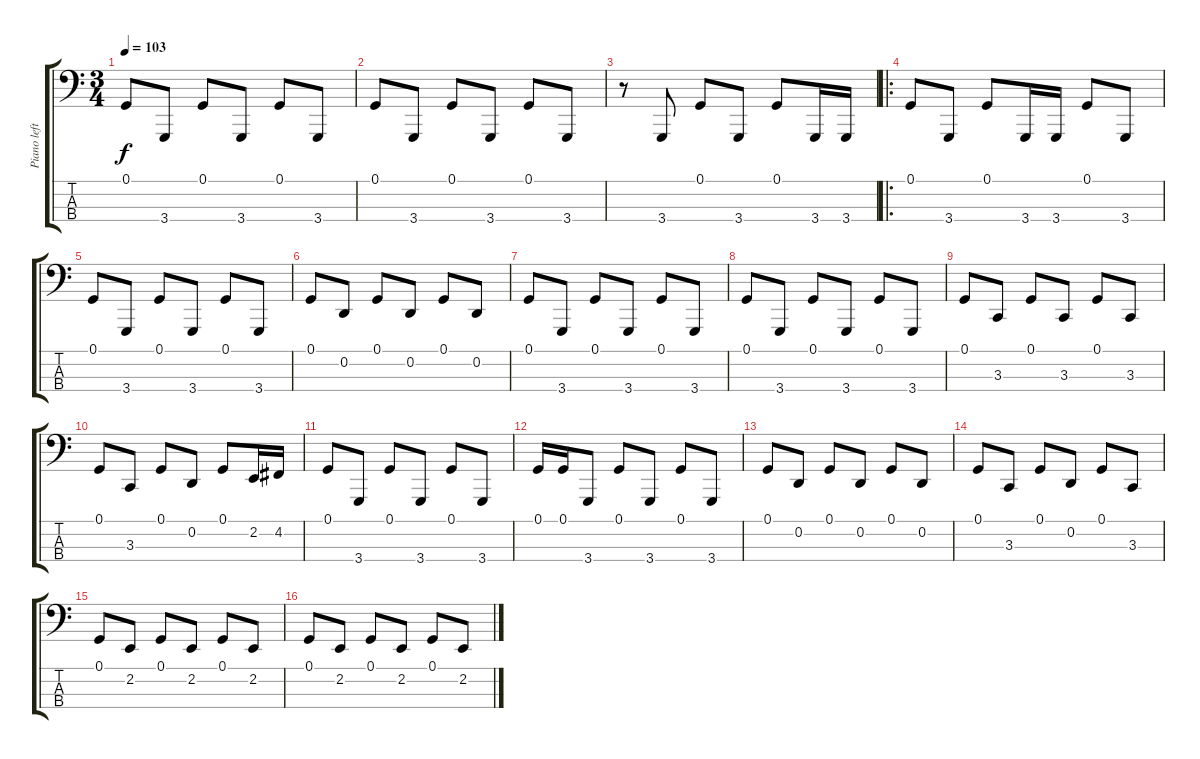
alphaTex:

\track ("Piano left" "Piano left") {instrument acousticgrandpiano}
\staff {score tabs}
\tuning (G2 D2 A1 E1) {hide}
\ts (3 4)
\tempo 103
\clef f4
\ks c
0.1.8{dy f} 3.4.8 0.1.8 3.4.8 0.1.8 3.4.8 |
0.1.8 3.4.8 0.1.8 3.4.8 0.1.8 3.4.8 |
r.8 3.4.8 0.1.8 3.4.8 0.1.8 3.4.16 3.4.16 |
\ro
0.1.8 3.4.8 0.1.8 3.4.16 3.4.16 0.1.8 3.4.8 |
0.1.8 3.4.8 0.1.8 3.4.8 0.1.8 3.4.8 |
0.1.8 0.2.8 0.1.8 0.2.8 0.1.8 0.2.8 |
0.1.8 3.4.8 0.1.8 3.4.8 0.1.8 3.4.8 |
0.1.8 3.4.8 0.1.8 3.4.8 0.1.8 3.4.8 |
0.1.8 3.3.8 0.1.8 3.3.8 0.1.8 3.3.8 |
0.1.8 3.3.8 0.1.8 0.2.8 0.1.8 2.2.16 4.2.16 |
0.1.8 3.4.8 0.1.8 3.4.8 0.1.8 3.4.8 |
0.1.16 0.1.16 3.4.8 0.1.8 3.4.8 0.1.8 3.4.8 |
0.1.8 0.2.8 0.1.8 0.2.8 0.1.8 0.2.8 |
0.1.8 3.3.8 0.1.8 0.2.8 0.1.8 3.3.8 |
0.1.8 2.2.8 0.1.8 2.2.8 0.1.8 2.2.8 |
0.1.8 2.2.8 0.1.8 2.2.8 0.1.8 2.2.8
